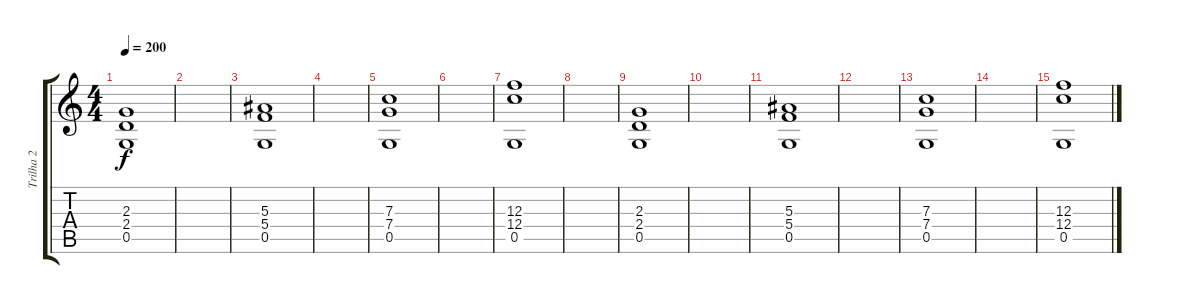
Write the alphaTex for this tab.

\track ("Trilha 2" "Trilha 2") {instrument distortionguitar}
\staff {score tabs}
\tuning (D4 A3 F3 C3 G2 D2) {hide}
\ts (4 4)
\tempo 200
\clef g2
\ks c
(2.3 2.4 0.5).1{dy f} |
|
(5.3 5.4 0.5).1 |
|
(7.3 7.4 0.5).1 |
|
(12.3 12.4 0.5).1 |
|
(2.3 2.4 0.5).1 |
|
(5.3 5.4 0.5).1 |
|
(7.3 7.4 0.5).1 |
|
(12.3 12.4 0.5).1
